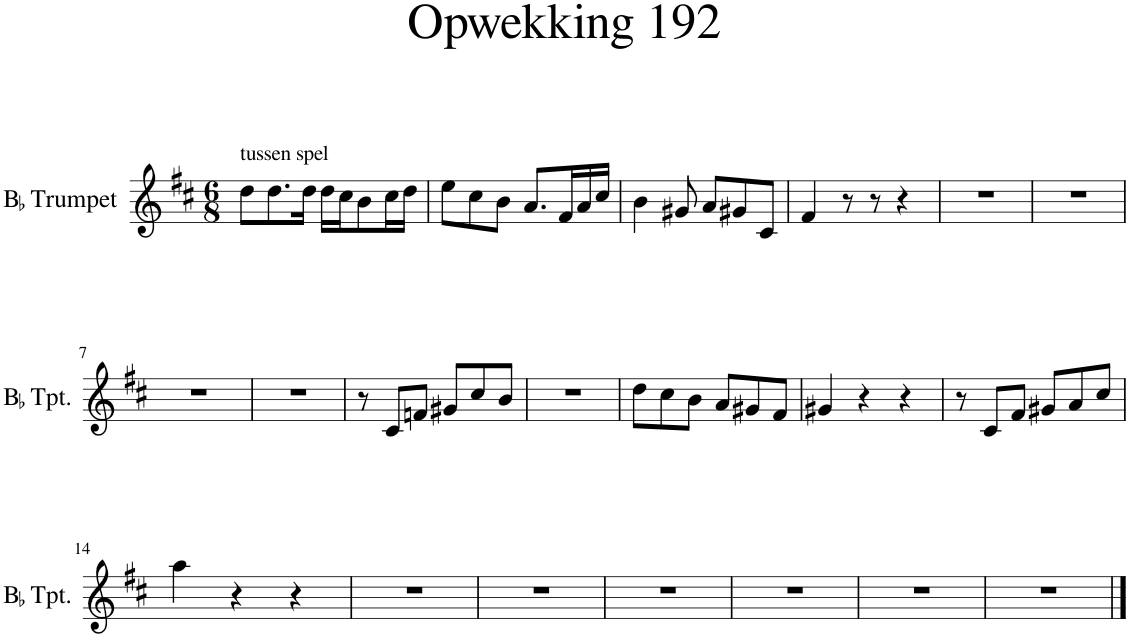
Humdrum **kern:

**kern
*part1
*staff1
*I"BaccidentalFlat Trumpet
*I'BaccidentalFlat Tpt.
*clefG2
*Trd1c2
*k[f#c#]
*M6/8
=1
!LO:TX:a:t=tussen spel
8dd\L
8.dd\
16dd\Jk
16dd\LL
16cc#\J
8b\
16cc#\L
16dd\JJ
=2
8ee\L
8cc#\
8b\J
8.a/L
16f#/L
16a/
16cc#/JJ
=3
4b\
8g#X/
8a/L
8g#X/
8c#/J
=4
4f#/
8r
8r
4r
=5
2.r
=6
2.r
!!LO:LB:g=z
=7
2.r
=8
2.r
=9
8r
8c#/L
8fn/J
8g#X/L
8cc#/
8b/J
=10
2.r
=11
8dd\L
8cc#\
8b\J
8a/L
8g#X/
8f#/J
=12
4g#X/
4r
4r
=13
8r
8c#/L
8f#/J
8g#X/L
8a/
8cc#/J
!!LO:LB:g=z
=14
4aa\
4r
4r
=15
2.r
=16
2.r
=17
2.r
=18
2.r
=19
2.r
=20
2.r
==
*-
